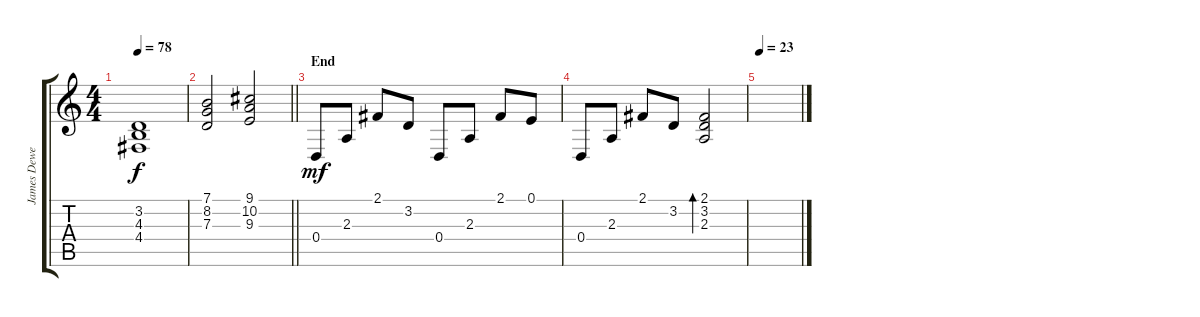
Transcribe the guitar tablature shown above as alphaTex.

\track ("James Dewees [Acoustic Gtr/FX]" "James Dewe") {instrument pad7halo}
\staff {score tabs}
\tuning (E4 B3 G3 D3 A2 E2) {hide}
\ts (4 4)
\tempo 78
\clef g2
\ks c
(3.2 4.3 4.4).1{dy f} |
\barLineRight lightlight
(7.1 8.2 7.3).2 (9.1 10.2 9.3).2 |
\section ("" "End")
0.4.8{dy mf volume 10 balance 8 instrument acousticguitarsteel} 2.3.8 2.1.8 3.2.8 0.4.8 2.3.8 2.1.8 0.1.8 |
0.4.8 2.3.8 2.1.8 3.2.8 (2.1 3.2 2.3).2{bd 120} |
\tempo 23
